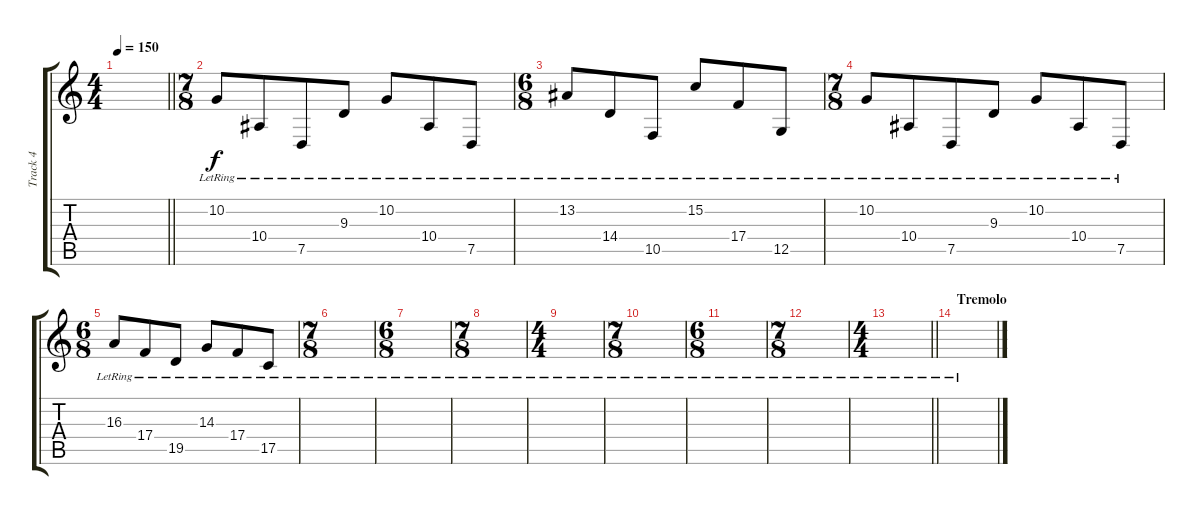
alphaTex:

\track ("Track 4" "Track 4") {instrument electricpiano1}
\staff {score tabs}
\tuning (D4 A3 F3 C3 G2 D2) {hide}
\ts (4 4)
\tempo 150
\clef g2
\barLineRight lightlight
\ks c
|
\ts (7 8)
10.2{lr}.8 10.4{lr}.8 7.5{lr}.8 9.3{lr}.8 10.2{lr}.8 10.4{lr}.8 7.5{lr}.8 |
\ts (6 8)
13.2{lr}.8 14.4{lr}.8 10.5{lr}.8 15.2{lr}.8 17.4{lr}.8 12.5{lr}.8 |
\ts (7 8)
10.2{lr}.8 10.4{lr}.8 7.5{lr}.8 9.3{lr}.8 10.2{lr}.8 10.4{lr}.8 7.5{lr}.8 |
\ts (6 8)
16.3{lr}.8 17.4{lr}.8 19.5{lr}.8 14.3{lr}.8 17.4{lr}.8 17.5{lr}.8 |
\ts (7 8)
|
\ts (6 8)
|
\ts (7 8)
|
\ts (4 4)
|
\ts (7 8)
|
\ts (6 8)
|
\ts (7 8)
|
\ts (4 4)
\barLineRight lightlight
|
\section ("" "Tremolo")
